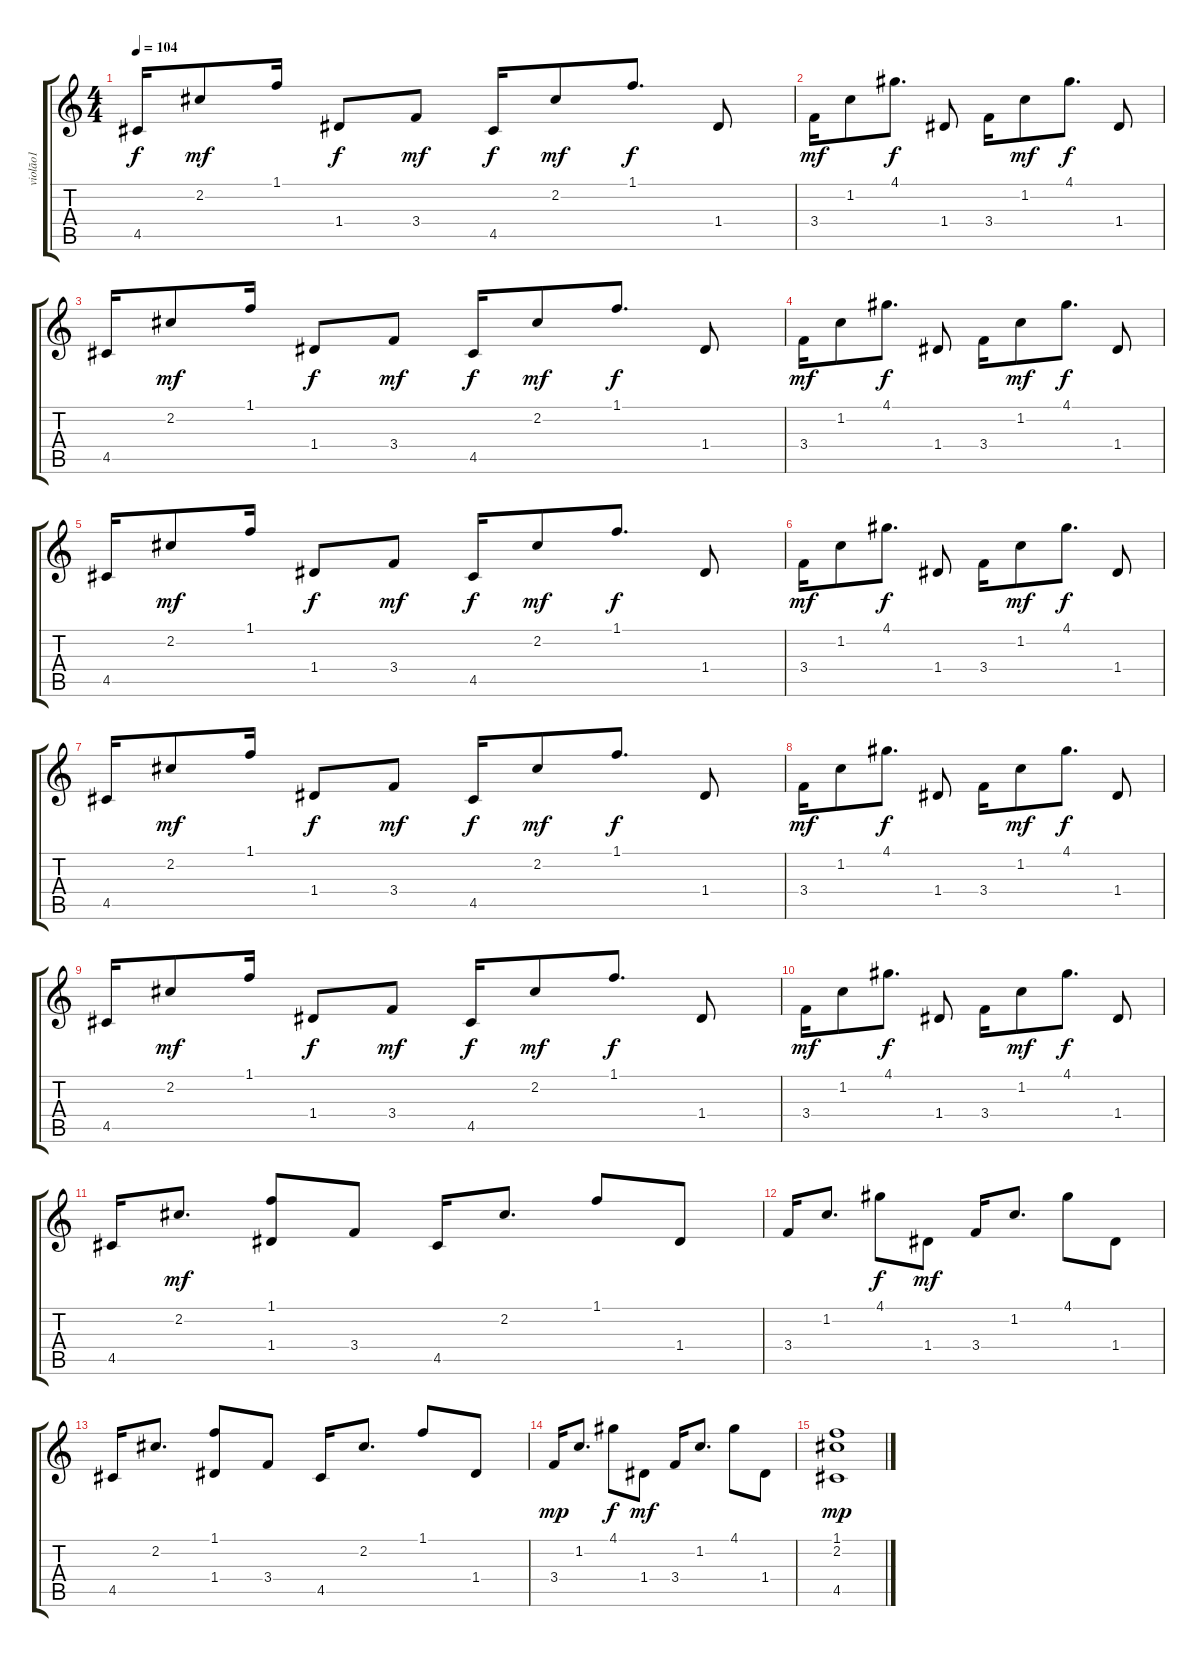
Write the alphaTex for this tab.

\track ("violão1" "violão1") {instrument acousticguitarnylon}
\staff {score tabs}
\tuning (E4 B3 G3 D3 A2 E2) {hide}
\ts (4 4)
\tempo 104
\clef g2
\ks c
4.5.16{dy f} 2.2.8{dy mf} 1.1.16 1.4.8{dy f} 3.4.8{dy mf} 4.5.16{dy f} 2.2.8{dy mf} 1.1.8{d dy f} 1.4.8 |
3.4.16{dy mf} 1.2.8 4.1.8{d dy f} 1.4.8 3.4.16 1.2.8{dy mf} 4.1.8{d dy f} 1.4.8 |
4.5.16 2.2.8{dy mf} 1.1.16 1.4.8{dy f} 3.4.8{dy mf} 4.5.16{dy f} 2.2.8{dy mf} 1.1.8{d dy f} 1.4.8 |
3.4.16{dy mf} 1.2.8 4.1.8{d dy f} 1.4.8 3.4.16 1.2.8{dy mf} 4.1.8{d dy f} 1.4.8 |
4.5.16 2.2.8{dy mf} 1.1.16 1.4.8{dy f} 3.4.8{dy mf} 4.5.16{dy f} 2.2.8{dy mf} 1.1.8{d dy f} 1.4.8 |
3.4.16{dy mf} 1.2.8 4.1.8{d dy f} 1.4.8 3.4.16 1.2.8{dy mf} 4.1.8{d dy f} 1.4.8 |
4.5.16 2.2.8{dy mf} 1.1.16 1.4.8{dy f} 3.4.8{dy mf} 4.5.16{dy f} 2.2.8{dy mf} 1.1.8{d dy f} 1.4.8 |
3.4.16{dy mf} 1.2.8 4.1.8{d dy f} 1.4.8 3.4.16 1.2.8{dy mf} 4.1.8{d dy f} 1.4.8 |
4.5.16 2.2.8{dy mf} 1.1.16 1.4.8{dy f} 3.4.8{dy mf} 4.5.16{dy f} 2.2.8{dy mf} 1.1.8{d dy f} 1.4.8 |
3.4.16{dy mf} 1.2.8 4.1.8{d dy f} 1.4.8 3.4.16 1.2.8{dy mf} 4.1.8{d dy f} 1.4.8 |
4.5.16 2.2.8{d dy mf} (1.1 1.4).8 3.4.8 4.5.16 2.2.8{d} 1.1.8 1.4.8 |
3.4.16 1.2.8{d} 4.1.8{dy f} 1.4.8{dy mf} 3.4.16 1.2.8{d} 4.1.8 1.4.8 |
4.5.16 2.2.8{d} (1.1 1.4).8 3.4.8 4.5.16 2.2.8{d} 1.1.8 1.4.8 |
3.4.16{dy mp} 1.2.8{d} 4.1.8{dy f} 1.4.8{dy mf} 3.4.16 1.2.8{d} 4.1.8 1.4.8 |
(1.1 2.2 4.5).1{dy mp}
